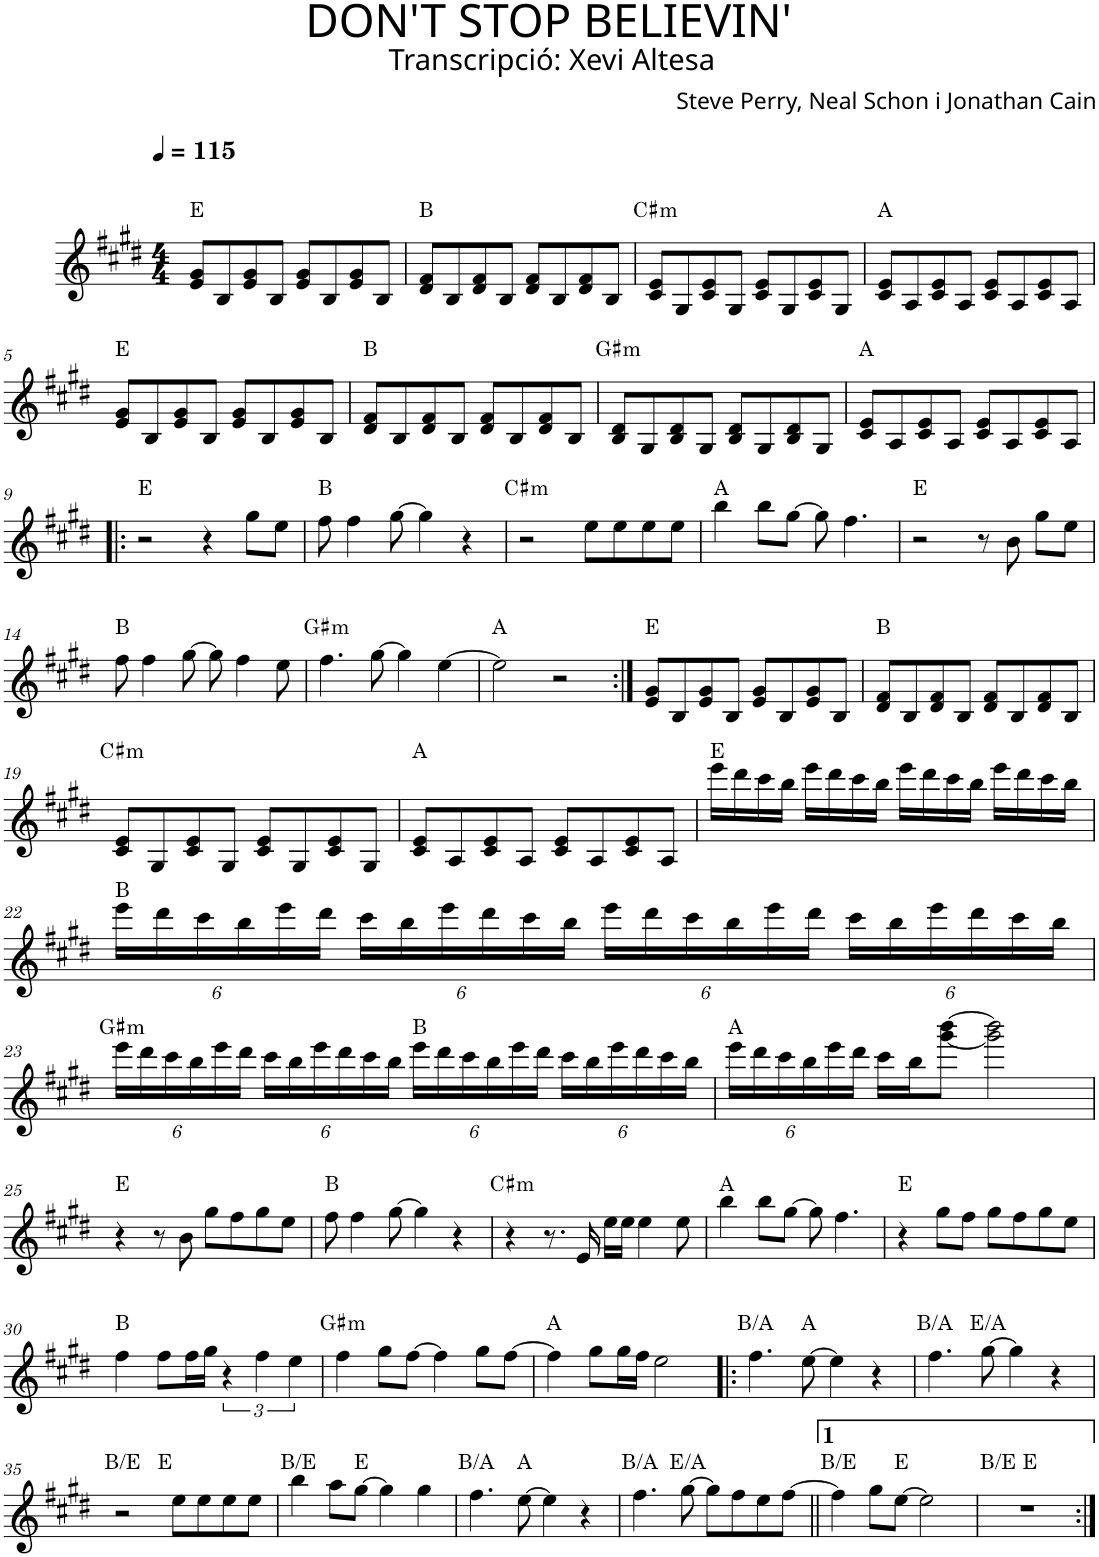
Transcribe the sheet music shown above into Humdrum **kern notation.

**kern	**harte
*part1	*part1
*staff1	*
*I"P1	*
*clefG2	*
*k[f#c#g#d#]	*
*E:	*
*M4/4	*
*MM115	*
=1	=1
8e/ 8g#/L	E:maj
8B/	.
8e/ 8g#/	.
8B/J	.
8e/ 8g#/L	.
8B/	.
8e/ 8g#/	.
8B/J	.
=2	=2
8d#/ 8f#/L	B:maj
8B/	.
8d#/ 8f#/	.
8B/J	.
8d#/ 8f#/L	.
8B/	.
8d#/ 8f#/	.
8B/J	.
=3	=3
!	!LO:H:kt=m
8c#/ 8e/L	C#:min
8G#/	.
8c#/ 8e/	.
8G#/J	.
8c#/ 8e/L	.
8G#/	.
8c#/ 8e/	.
8G#/J	.
=4	=4
8c#/ 8e/L	A:maj
8A/	.
8c#/ 8e/	.
8A/J	.
8c#/ 8e/L	.
8A/	.
8c#/ 8e/	.
8A/J	.
!!LO:LB:g=z
=5	=5
8e/ 8g#/L	E:maj
8B/	.
8e/ 8g#/	.
8B/J	.
8e/ 8g#/L	.
8B/	.
8e/ 8g#/	.
8B/J	.
=6	=6
8d#/ 8f#/L	B:maj
8B/	.
8d#/ 8f#/	.
8B/J	.
8d#/ 8f#/L	.
8B/	.
8d#/ 8f#/	.
8B/J	.
=7	=7
!	!LO:H:kt=m
8B/ 8d#/L	G#:min
8G#/	.
8B/ 8d#/	.
8G#/J	.
8B/ 8d#/L	.
8G#/	.
8B/ 8d#/	.
8G#/J	.
=8	=8
8c#/ 8e/L	A:maj
8A/	.
8c#/ 8e/	.
8A/J	.
8c#/ 8e/L	.
8A/	.
8c#/ 8e/	.
8A/J	.
!!LO:LB:g=z
=9!|:	=9!|:
2r	E:maj
4r	.
8gg#\L	.
8ee\J	.
=10	=10
8ff#\	B:maj
4ff#\	.
[>8gg#\	.
4gg#\]	.
4r	.
=11	=11
!	!LO:H:kt=m
2r	C#:min
8ee\L	.
8ee\	.
8ee\	.
8ee\J	.
=12	=12
4bb\	A:maj
8bb\L	.
[>8gg#\J	.
8gg#\]	.
4.ff#\	.
=13	=13
2r	E:maj
8r	.
8b\	.
8gg#\L	.
8ee\J	.
!!LO:LB:g=z
=14	=14
8ff#\	B:maj
4ff#\	.
[>8gg#\	.
8gg#\]	.
4ff#\	.
8ee\	.
=15	=15
!	!LO:H:kt=m
4.ff#\	G#:min
[>8gg#\	.
4gg#\]	.
[>4ee\	.
=16	=16
2ee\]	A:maj
2r	.
=17:|!	=17:|!
8e/ 8g#/L	E:maj
8B/	.
8e/ 8g#/	.
8B/J	.
8e/ 8g#/L	.
8B/	.
8e/ 8g#/	.
8B/J	.
=18	=18
8d#/ 8f#/L	B:maj
8B/	.
8d#/ 8f#/	.
8B/J	.
8d#/ 8f#/L	.
8B/	.
8d#/ 8f#/	.
8B/J	.
!!LO:LB:g=z
=19	=19
!	!LO:H:kt=m
8c#/ 8e/L	C#:min
8G#/	.
8c#/ 8e/	.
8G#/J	.
8c#/ 8e/L	.
8G#/	.
8c#/ 8e/	.
8G#/J	.
=20	=20
8c#/ 8e/L	A:maj
8A/	.
8c#/ 8e/	.
8A/J	.
8c#/ 8e/L	.
8A/	.
8c#/ 8e/	.
8A/J	.
=21	=21
16eee\LL	E:maj
16ddd#\	.
16ccc#\	.
16bb\JJ	.
16eee\LL	.
16ddd#\	.
16ccc#\	.
16bb\JJ	.
16eee\LL	.
16ddd#\	.
16ccc#\	.
16bb\JJ	.
16eee\LL	.
16ddd#\	.
16ccc#\	.
16bb\JJ	.
!!LO:LB:g=z
=22	=22
*Xbrackettup	*
24eee\LL	B:maj
24ddd#\	.
24ccc#\	.
24bb\	.
24eee\	.
24ddd#\JJ	.
24ccc#\LL	.
24bb\	.
24eee\	.
24ddd#\	.
24ccc#\	.
24bb\JJ	.
24eee\LL	.
24ddd#\	.
24ccc#\	.
24bb\	.
24eee\	.
24ddd#\JJ	.
24ccc#\LL	.
24bb\	.
24eee\	.
24ddd#\	.
24ccc#\	.
24bb\JJ	.
!!LO:LB:g=z
=23	=23
!	!LO:H:kt=m
24eee\LL	G#:min
24ddd#\	.
24ccc#\	.
24bb\	.
24eee\	.
24ddd#\JJ	.
24ccc#\LL	.
24bb\	.
24eee\	.
24ddd#\	.
24ccc#\	.
24bb\JJ	.
24eee\LL	B:maj
24ddd#\	.
24ccc#\	.
24bb\	.
24eee\	.
24ddd#\JJ	.
24ccc#\LL	.
24bb\	.
24eee\	.
24ddd#\	.
24ccc#\	.
24bb\JJ	.
=24	=24
24eee\LL	A:maj
24ddd#\	.
24ccc#\	.
24bb\	.
24eee\	.
24ddd#\JJ	.
16ccc#\LL	.
16bb\J	.
[<8ggg#\ [>8bbb\J	.
2ggg#\] 2bbb\]	.
!!LO:LB:g=z
=25	=25
4r	E:maj
8r	.
8b\	.
8gg#\L	.
8ff#\	.
8gg#\	.
8ee\J	.
=26	=26
8ff#\	B:maj
4ff#\	.
[>8gg#\	.
4gg#\]	.
4r	.
=27	=27
!	!LO:H:kt=m
4r	C#:min
8.r	.
16e/	.
16ee\LL	.
16ee\JJ	.
4ee\	.
8ee\	.
=28	=28
4bb\	A:maj
8bb\L	.
[>8gg#\J	.
8gg#\]	.
4.ff#\	.
=29	=29
4r	E:maj
8gg#\L	.
8ff#\J	.
8gg#\L	.
8ff#\	.
8gg#\	.
8ee\J	.
!!LO:LB:g=z
=30	=30
4ff#\	B:maj
8ff#\L	.
16ff#\L	.
16gg#\JJ	.
*brackettup	*
6r	.
6ff#\	.
6ee\	.
=31	=31
!	!LO:H:kt=m
4ff#\	G#:min
8gg#\L	.
[>8ff#\J	.
4ff#\]	.
8gg#\L	.
[>8ff#\J	.
=32	=32
4ff#\]	A:maj
8gg#\L	.
16gg#\L	.
16ff#\JJ	.
2ee\	.
=33!|:	=33!|:
4.ff#\	B:maj/b7
[>8ee\	A:maj
4ee\]	.
4r	.
=34	=34
4.ff#\	B:maj/b7
[>8gg#\	E:maj/4
4gg#\]	.
4r	.
!!LO:LB:g=z
=35	=35
*^	*
2r	4.ryy	B:maj/4
.	2ryy	E:maj
8ee\L	.	.
8ee\	.	.
8ee\	.	.
8ee\J	8ryy	.
*v	*v	*
=36	=36
4bb\	B:maj/4
8aa\L	.
[>8gg#\J	E:maj
4gg#\]	.
4gg#\	.
=37	=37
4.ff#\	B:maj/b7
[>8ee\	A:maj
4ee\]	.
4r	.
=38	=38
4.ff#\	B:maj/b7
[>8gg#\	E:maj/4
8gg#\L]	.
8ff#\	.
8ee\	.
[>8ff#\J	.
=39||	=39||
4ff#\]	B:maj/4
8gg#\L	.
[>8ee\J	E:maj
2ee\]	.
=40	=40
*^	*
1r	4.ryy	B:maj/4
.	2ryy	E:maj
.	8ryy	.
*v	*v	*
=:|!	=:|!
*-	*-
